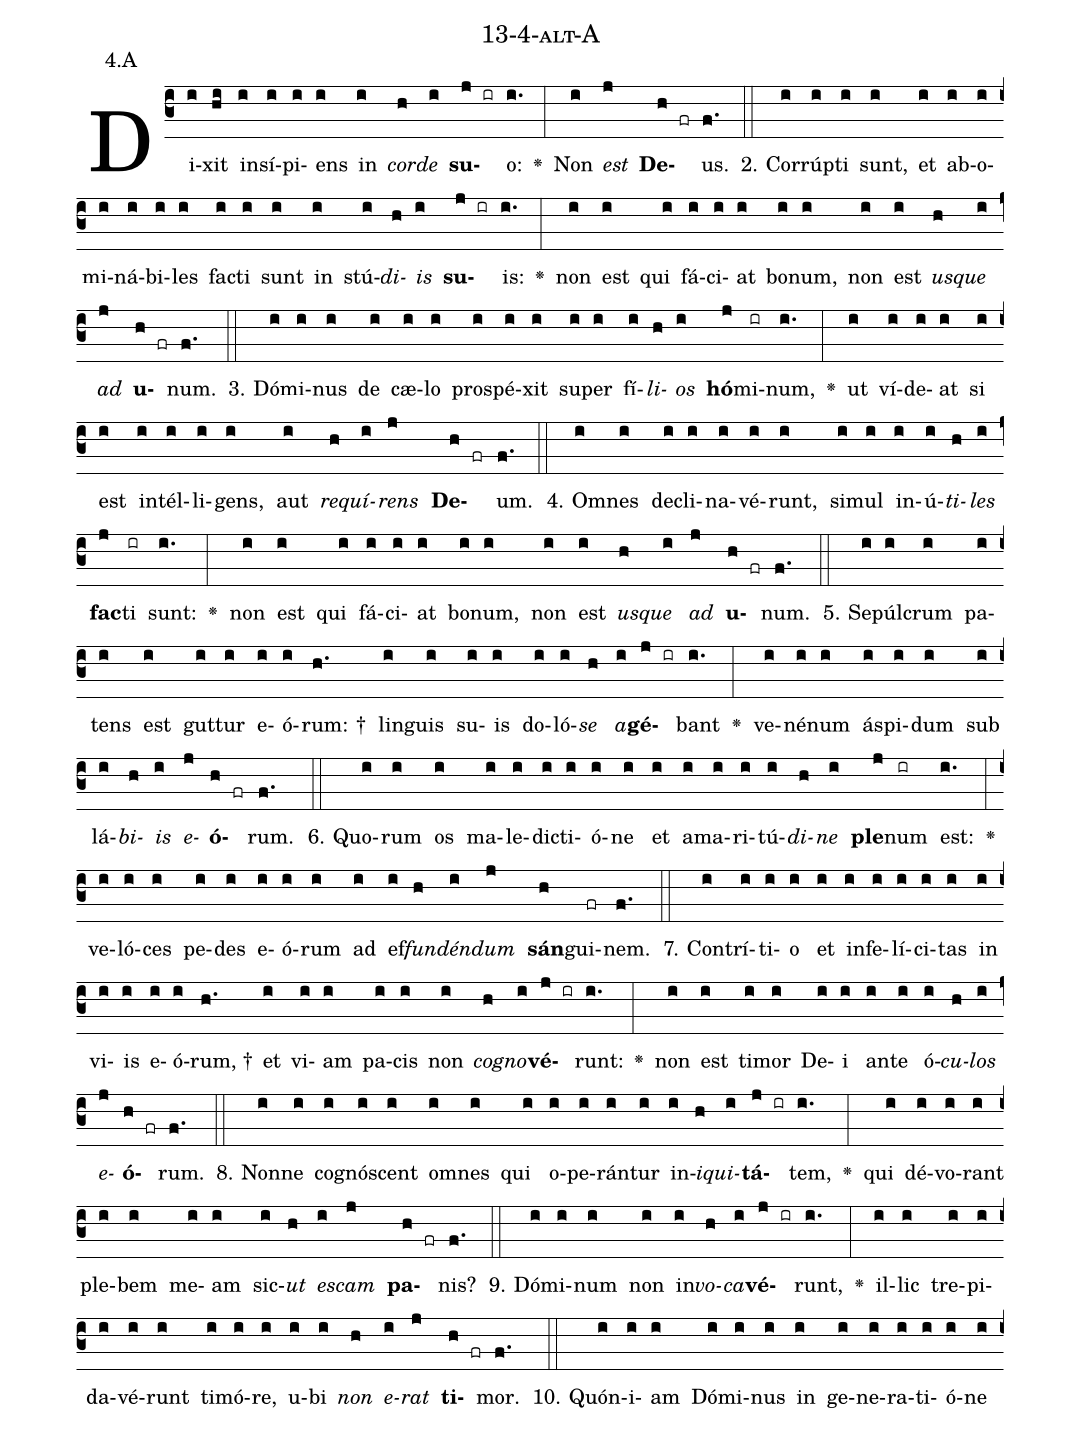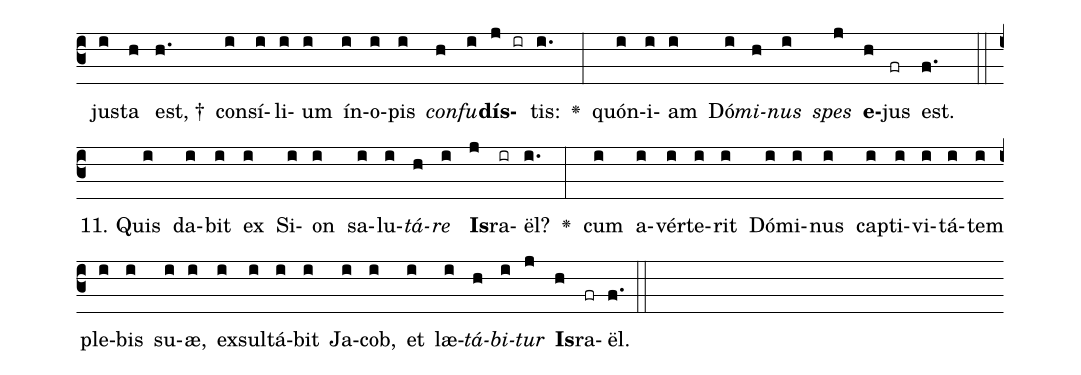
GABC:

name: 13-4-alt-A;
annotation: 4.A;
%%
(c3)Di(i)xit(hi) in(i)sí(i)pi(i)ens(i) in(i) <i>cor</i>(h)<i>de</i>(i) <b>su</b>(j ir)o:(i.) <v>\greheightstar</v>(:) Non(i) <i>est</i>(j) <b>De</b>(h fr)us.(f.) (::)
2. Cor(i)rúp(i)ti(i) sunt,(i) et(i) ab(i)o(i)mi(i)ná(i)bi(i)les(i) fac(i)ti(i) sunt(i) in(i) stú(i)<i>di</i>(h)<i>is</i>(i) <b>su</b>(j ir)is:(i.) <v>\greheightstar</v>(:) non(i) est(i) qui(i) fá(i)ci(i)at(i) bo(i)num,(i) non(i) est(i) <i>us</i>(h)<i>que</i>(i) <i>ad</i>(j) <b>u</b>(h fr)num.(f.) (::)
3. Dó(i)mi(i)nus(i) de(i) cæ(i)lo(i) pro(i)spé(i)xit(i) su(i)per(i) fí(i)<i>li</i>(h)<i>os</i>(i) <b>hó</b>(j)mi(ir)num,(i.) <v>\greheightstar</v>(:) ut(i) ví(i)de(i)at(i) si(i) est(i) in(i)tél(i)li(i)gens,(i) aut(i) <i>re</i>(h)<i>quí</i>(i)<i>rens</i>(j) <b>De</b>(h fr)um.(f.) (::)
4. Om(i)nes(i) de(i)cli(i)na(i)vé(i)runt,(i) si(i)mul(i) in(i)ú(i)<i>ti</i>(h)<i>les</i>(i) <b>fac</b>(j)ti(ir) sunt:(i.) <v>\greheightstar</v>(:) non(i) est(i) qui(i) fá(i)ci(i)at(i) bo(i)num,(i) non(i) est(i) <i>us</i>(h)<i>que</i>(i) <i>ad</i>(j) <b>u</b>(h fr)num.(f.) (::)
5. Se(i)púl(i)crum(i) pa(i)tens(i) est(i) gut(i)tur(i) e(i)ó(i)rum: †(h.) lin(i)guis(i) su(i)is(i) do(i)ló(i)<i>se</i>(h) <i>a</i>(i)<b>gé</b>(j ir)bant(i.) <v>\greheightstar</v>(:) ve(i)né(i)num(i) ás(i)pi(i)dum(i) sub(i) lá(i)<i>bi</i>(h)<i>is</i>(i) <i>e</i>(j)<b>ó</b>(h fr)rum.(f.) (::)
6. Quo(i)rum(i) os(i) ma(i)le(i)dic(i)ti(i)ó(i)ne(i) et(i) a(i)ma(i)ri(i)tú(i)<i>di</i>(h)<i>ne</i>(i) <b>ple</b>(j)num(ir) est:(i.) <v>\greheightstar</v>(:) ve(i)ló(i)ces(i) pe(i)des(i) e(i)ó(i)rum(i) ad(i) ef(i)<i>fun</i>(h)<i>dén</i>(i)<i>dum</i>(j) <b>sán</b>(h)gui(fr)nem.(f.) (::)
7. Con(i)trí(i)ti(i)o(i) et(i) in(i)fe(i)lí(i)ci(i)tas(i) in(i) vi(i)is(i) e(i)ó(i)rum, †(h.) et(i) vi(i)am(i) pa(i)cis(i) non(i) <i>co</i>(h)<i>gno</i>(i)<b>vé</b>(j ir)runt:(i.) <v>\greheightstar</v>(:) non(i) est(i) ti(i)mor(i) De(i)i(i) an(i)te(i) ó(i)<i>cu</i>(h)<i>los</i>(i) <i>e</i>(j)<b>ó</b>(h fr)rum.(f.) (::)
8. Non(i)ne(i) co(i)gnó(i)scent(i) om(i)nes(i) qui(i) o(i)pe(i)rán(i)tur(i) in(i)<i>i</i>(h)<i>qui</i>(i)<b>tá</b>(j ir)tem,(i.) <v>\greheightstar</v>(:) qui(i) dé(i)vo(i)rant(i) ple(i)bem(i) me(i)am(i) sic(i)<i>ut</i>(h) <i>es</i>(i)<i>cam</i>(j) <b>pa</b>(h fr)nis?(f.) (::)
9. Dó(i)mi(i)num(i) non(i) in(i)<i>vo</i>(h)<i>ca</i>(i)<b>vé</b>(j ir)runt,(i.) <v>\greheightstar</v>(:) il(i)lic(i) tre(i)pi(i)da(i)vé(i)runt(i) ti(i)mó(i)re,(i) u(i)bi(i) <i>non</i>(h) <i>e</i>(i)<i>rat</i>(j) <b>ti</b>(h fr)mor.(f.) (::)
10. Quón(i)i(i)am(i) Dó(i)mi(i)nus(i) in(i) ge(i)ne(i)ra(i)ti(i)ó(i)ne(i) jus(i)ta(h) est, †(h.) con(i)sí(i)li(i)um(i) ín(i)o(i)pis(i) <i>con</i>(h)<i>fu</i>(i)<b>dís</b>(j ir)tis:(i.) <v>\greheightstar</v>(:) quón(i)i(i)am(i) Dó(i)<i>mi</i>(h)<i>nus</i>(i) <i>spes</i>(j) <b>e</b>(h)jus(fr) est.(f.) (::)
11. Quis(i) da(i)bit(i) ex(i) Si(i)on(i) sa(i)lu(i)<i>tá</i>(h)<i>re</i>(i) <b>Is</b>(j)ra(ir)ël?(i.) <v>\greheightstar</v>(:) cum(i) a(i)vér(i)te(i)rit(i) Dó(i)mi(i)nus(i) cap(i)ti(i)vi(i)tá(i)tem(i) ple(i)bis(i) su(i)æ,(i) ex(i)sul(i)tá(i)bit(i) Ja(i)cob,(i) et(i) læ(i)<i>tá</i>(h)<i>bi</i>(i)<i>tur</i>(j) <b>Is</b>(h)ra(fr)ël.(f.) (::)
